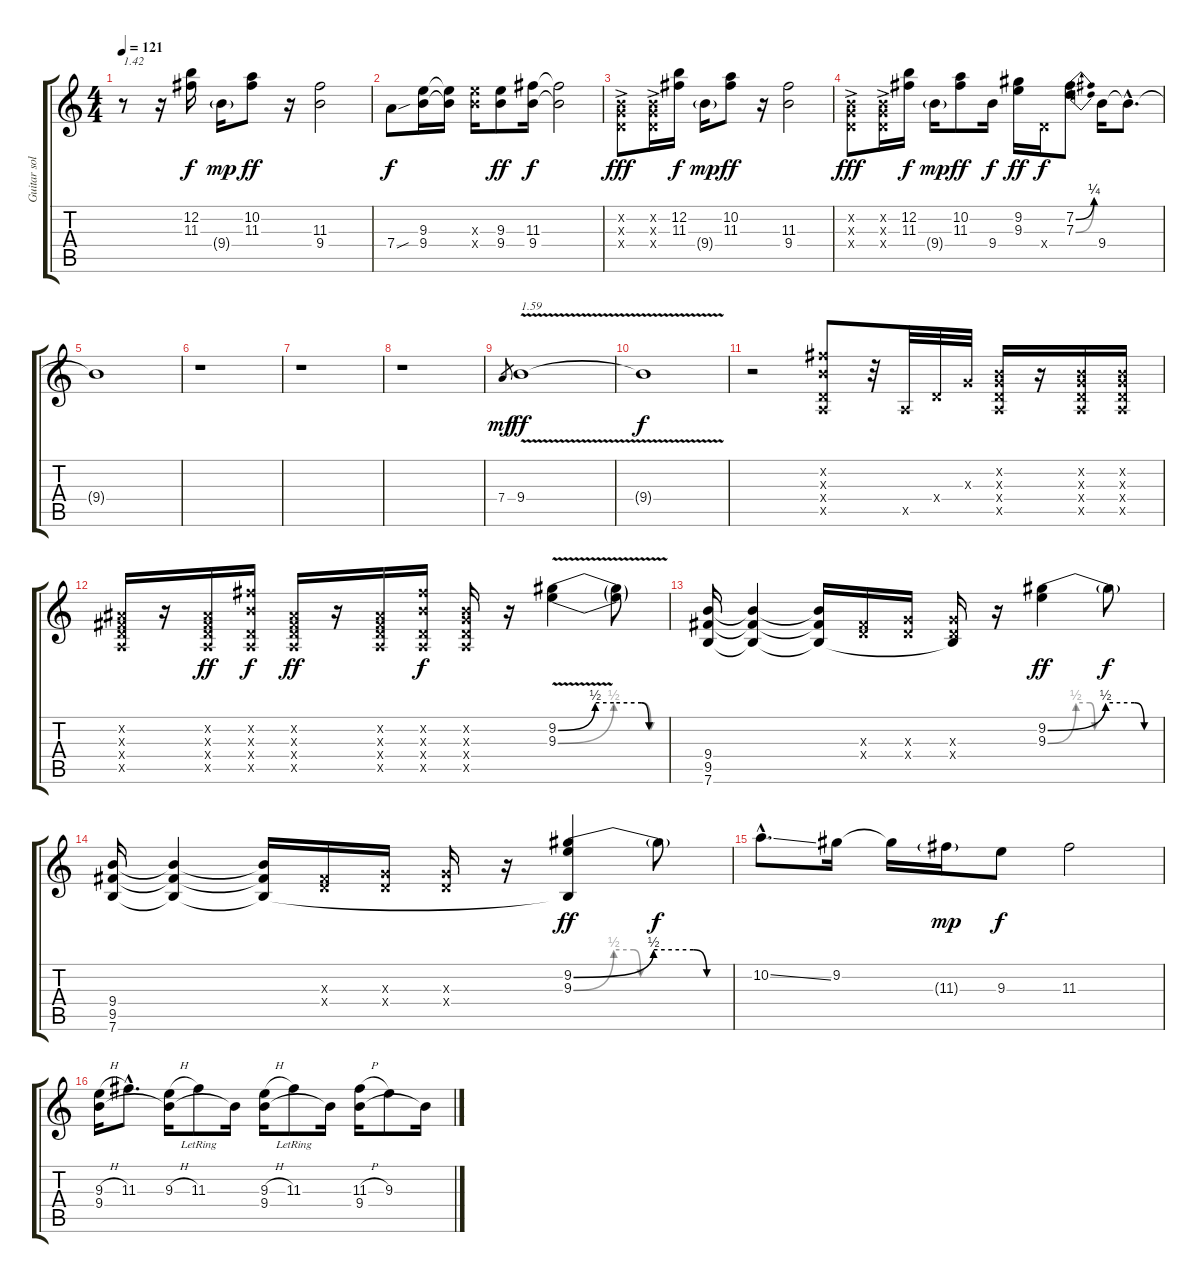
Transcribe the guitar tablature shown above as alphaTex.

\track ("Guitar solo" "Guitar sol") {instrument overdrivenguitar}
\staff {score tabs}
\tuning (E4 B3 G3 D3 A2 E2) {hide}
\ts (4 4)
\tempo 121
\clef g2
\ks c
r.8{txt "1.42" dy ff} r.16 (12.2 11.3).16{dy f} 9.4{g}.16{dy mp} (10.2 11.3).8{dy ff} r.16 (11.3 9.4).2 |
7.4{sou}.8{dy f} (9.3 9.4).16 (9.3{t} 9.4{t}).16 (9.3{x} 9.4{x}).16 (9.3 9.4).8{dy ff} (11.3 9.4).16{dy f} (11.3{t} 9.4{t}).2 |
(0.2{x} 0.3{x} 0.4{ac x}).8{dy fff} (0.2{x} 0.3{x} 0.4{ac x}).16 (12.2 11.3).16{dy f} 9.4{g}.16{dy mp} (10.2 11.3).8{dy ff} r.16 (11.3 9.4).2 |
(0.2{x} 0.3{x} 0.4{ac x}).8{dy fff} (0.2{x} 0.3{x} 0.4{ac x}).16 (12.2 11.3).16{dy f} 9.4{g}.16{dy mp} (10.2 11.3).8{dy ff} 9.4.16{dy f} (9.2 9.3).16{dy ff} 0.4{x}.16{dy f} (7.2{be (bend 0 0 60 1)} 7.3{be (bend 0 0 60 1)}).8 9.4.16 9.4{hac t}.8{d} |
9.4{t}.1 |
r.1 |
r.1 |
r.1 |
7.4.8{gr dy mf} 9.4{v}.1{txt "1.59" dy ff} |
9.4{t}.1{dy f} |
r.2 (7.2{x} 4.3{x} 0.4{x} 0.5{x}).8 r.32 0.5{x}.32 0.4{x}.32 0.3{x}.32 (0.2{x} 0.3{x} 0.4{x} 0.5{x}).16 r.16 (0.2{x} 0.3{x} 0.4{x} 0.5{x}).16 (0.2{x} 0.3{x} 0.4{x} 0.5{x}).16 |
(-1.2{x} -1.3{x} 0.4{x} 0.5{x}).16 r.16 (-1.2{x} -1.3{x} 0.4{x} 0.5{x}).16{dy ff} (7.2{x} 4.3{x} 0.4{x} 0.5{x}).16{dy f} (-1.2{x} -1.3{x} 0.4{x} 0.5{x}).16{dy ff} r.16 (-1.2{x} -1.3{x} 0.4{x} 0.5{x}).16 (7.2{x} 4.3{x} 0.4{x} 0.5{x}).16{dy f} (0.2{x} 0.3{x} 0.4{x} 0.5{x}).16 r.16 (9.2{be (custom 0 0 20 2 30 2 45 2 49 0 55 0 60 0) v} 9.3{be (custom 0 0 30 2 45 2 50 0 60 0)}).4 (9.2{t} 9.3{t}).8 |
(9.4 9.5 7.6).16 (9.4{t} 9.5{t} 7.6{t}).4 (9.4{t} 9.5{t} 7.6{t}).16 (-1.3{x} 0.4{x}).16 (0.3{x} 0.4{x}).16 (0.3{x} 0.4{x} 7.6{t}).16 r.16 (9.2{be (custom 0 0 30 2 45 2 50 0 55 0 60 0)} 9.3{be (custom 0 0 30 2 45 2 50 0 55 0 60 0)}).4{dy ff} 9.2{t}.8{dy f} |
(9.4 9.5 7.6).16 (9.4{t} 9.5{t} 7.6{t}).4 (9.4{t} 9.5{t} 7.6{t}).16 (-1.3{x} 0.4{x}).16 (0.3{x} 0.4{x}).16 (0.3{x} 0.4{x}).16 r.16 (9.2{be (custom 0 0 30 2 45 2 50 0 55 0 60 0)} 9.3{be (custom 0 0 30 2 45 2 50 0 55 0 60 0)} 7.6{t}).4{dy ff} 9.2{t}.8{dy f} |
10.2{ss hac}.8{d} 9.2.16 9.2{t}.16 11.3{g}.16{dy mp} 9.3.8{dy f} 11.3.2 |
(9.3{h} 9.4).16 11.3{hac}.8{d} (9.3{h} 9.4{t}).16 11.3{lr}.8 9.4{t}.16 (9.3{h} 9.4).16 11.3{lr}.8 9.4{t}.16 (11.3{h} 9.4).16 9.3.8 9.4{t}.16
